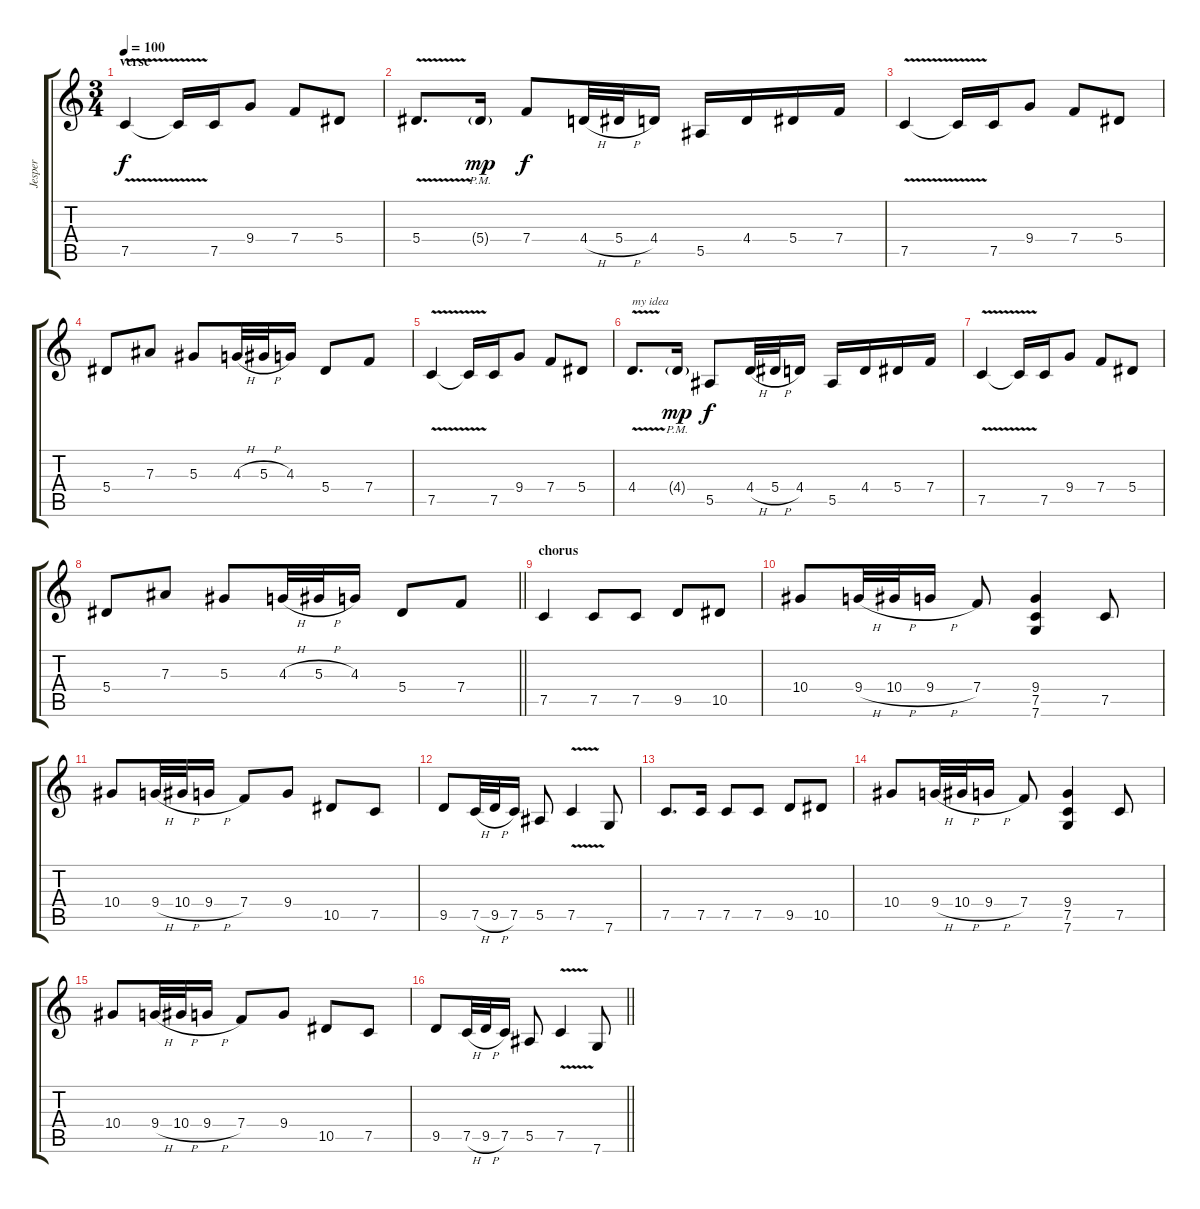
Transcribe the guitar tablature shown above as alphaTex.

\track ("Jesper" "Jesper") {instrument distortionguitar}
\staff {score tabs}
\tuning (C4 G3 Eb3 Bb2 F2 C2) {hide}
\ts (3 4)
\section ("" "verse")
\tempo 100
\clef g2
\ks c
7.5{v}.4{dy f} 7.5{t}.16 7.5.16 9.4.8 7.4.8 5.4.8 |
5.4{v}.8{d} 5.4{g pm}.16{dy mp} 7.4.8{dy f} 4.4{h}.32 5.4{h}.32 4.4.16 5.5.16 4.4.16 5.4.16 7.4.16 |
7.5{v}.4 7.5{t}.16 7.5.16 9.4.8 7.4.8 5.4.8 |
5.4.8 7.3.8 5.3.8 4.3{h}.32 5.3{h}.32 4.3.16 5.4.8 7.4.8 |
7.5{v}.4 7.5{t}.16 7.5.16 9.4.8 7.4.8 5.4.8 |
4.4{v}.8{d txt "my idea"} 4.4{g pm}.16{dy mp} 5.5.8{dy f} 4.4{h}.32 5.4{h}.32 4.4.16 5.5.16 4.4.16 5.4.16 7.4.16 |
7.5{v}.4 7.5{t}.16 7.5.16 9.4.8 7.4.8 5.4.8 |
\barLineRight lightlight
5.4.8 7.3.8 5.3.8 4.3{h}.32 5.3{h}.32 4.3.16 5.4.8 7.4.8 |
\section ("" "chorus")
7.5.4 7.5.8 7.5.8 9.5.8 10.5.8 |
10.4.8 9.4{h}.32 10.4{h}.32 9.4{h}.16 7.4.8 (9.4 7.5 7.6).4 7.5.8 |
10.4.8 9.4{h}.32 10.4{h}.32 9.4{h}.16 7.4.8 9.4.8 10.5.8 7.5.8 |
9.5.8 7.5{h}.32 9.5{h}.32 7.5.16 5.5.8 7.5{v}.4 7.6.8 |
7.5.8{d} 7.5.16 7.5.8 7.5.8 9.5.8 10.5.8 |
10.4.8 9.4{h}.32 10.4{h}.32 9.4{h}.16 7.4.8 (9.4 7.5 7.6).4 7.5.8 |
10.4.8 9.4{h}.32 10.4{h}.32 9.4{h}.16 7.4.8 9.4.8 10.5.8 7.5.8 |
\barLineRight lightlight
9.5.8 7.5{h}.32 9.5{h}.32 7.5.16 5.5.8 7.5{v}.4 7.6.8
